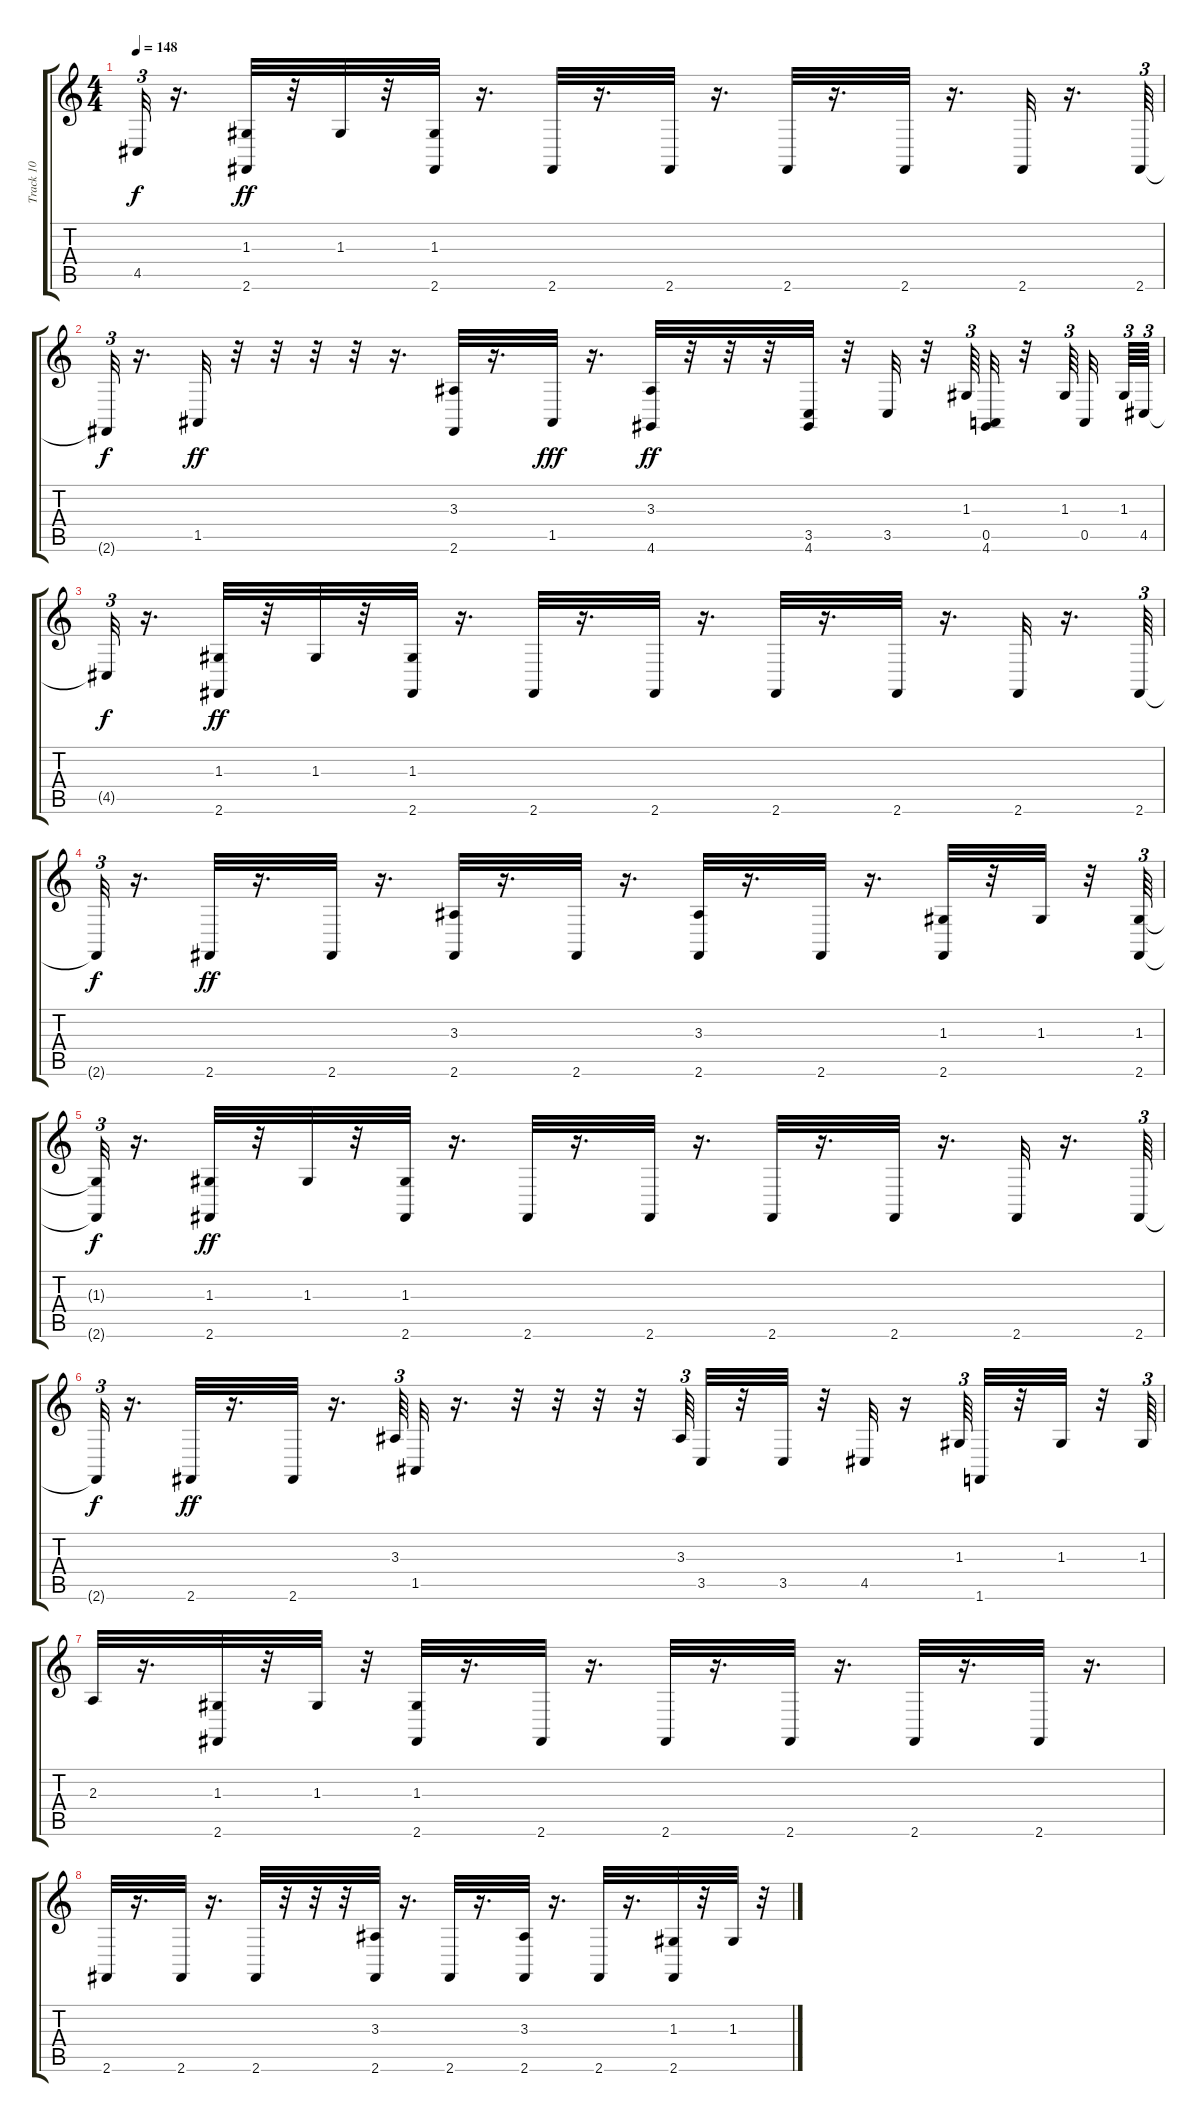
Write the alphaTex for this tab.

\track ("Track 10" "Track 10") {instrument synthdrum}
\staff {score tabs}
\tuning (E4 B3 G3 D3 A2 E2) {hide}
\ts (4 4)
\tempo 148
\clef g2
\ks c
4.5{t}.32{tu (3 2) dy f} r.16{d} (1.3 2.6).32{dy ff} r.32 1.3.32 r.32 (1.3 2.6).32 r.16{d} 2.6.32 r.16{d} 2.6.32 r.16{d} 2.6.32 r.16{d} 2.6.32 r.16{d} 2.6.32 r.16{d} 2.6.64{tu (3 2)} |
2.6{t}.32{tu (3 2) dy f} r.16{d} 1.5.32{dy ff} r.32 r.32 r.32 r.32 r.16{d} (3.3 2.6).32 r.16{d} 1.5.32{dy fff} r.16{d} (3.3 4.6).32{dy ff} r.32 r.32 r.32 (3.5 4.6).32 r.32 3.5.32 r.32 1.3.64{tu (3 2)} (0.5 4.6).32 r.32 1.3.64{tu (3 2) beam splitsecondary} 0.5.32{beam splitsecondary} 1.3.64{tu (3 2)} 4.5.64{tu (3 2)} |
4.5{t}.32{tu (3 2) dy f} r.16{d} (1.3 2.6).32{dy ff} r.32 1.3.32 r.32 (1.3 2.6).32 r.16{d} 2.6.32 r.16{d} 2.6.32 r.16{d} 2.6.32 r.16{d} 2.6.32 r.16{d} 2.6.32 r.16{d} 2.6.64{tu (3 2)} |
2.6{t}.32{tu (3 2) dy f} r.16{d} 2.6.32{dy ff} r.16{d} 2.6.32 r.16{d} (3.3 2.6).32 r.16{d} 2.6.32 r.16{d} (3.3 2.6).32 r.16{d} 2.6.32 r.16{d} (1.3 2.6).32 r.32 1.3.32 r.32 (1.3 2.6).64{tu (3 2)} |
(1.3{t} 2.6{t}).32{tu (3 2) dy f} r.16{d} (1.3 2.6).32{dy ff} r.32 1.3.32 r.32 (1.3 2.6).32 r.16{d} 2.6.32 r.16{d} 2.6.32 r.16{d} 2.6.32 r.16{d} 2.6.32 r.16{d} 2.6.32 r.16{d} 2.6.64{tu (3 2)} |
2.6{t}.32{tu (3 2) dy f} r.16{d} 2.6.32{dy ff} r.16{d} 2.6.32 r.16{d} 3.3.64{tu (3 2)} 1.5.32 r.16{d} r.32 r.32 r.32 r.32 3.3.64{tu (3 2)} 3.5.32 r.32 3.5.32 r.32 4.5.32 r.16 1.3.64{tu (3 2)} 1.6.32 r.32 1.3.32 r.32 1.3.64{tu (3 2)} |
2.3.32 r.16{d} (1.3 2.6).32 r.32 1.3.32 r.32 (1.3 2.6).32 r.16{d} 2.6.32 r.16{d} 2.6.32 r.16{d} 2.6.32 r.16{d} 2.6.32 r.16{d} 2.6.32 r.16{d} |
2.6.32 r.16{d} 2.6.32 r.16{d} 2.6.32 r.32 r.32 r.32 (3.3 2.6).32 r.16{d} 2.6.32 r.16{d} (3.3 2.6).32 r.16{d} 2.6.32 r.16{d} (1.3 2.6).32 r.32 1.3.32 r.32
